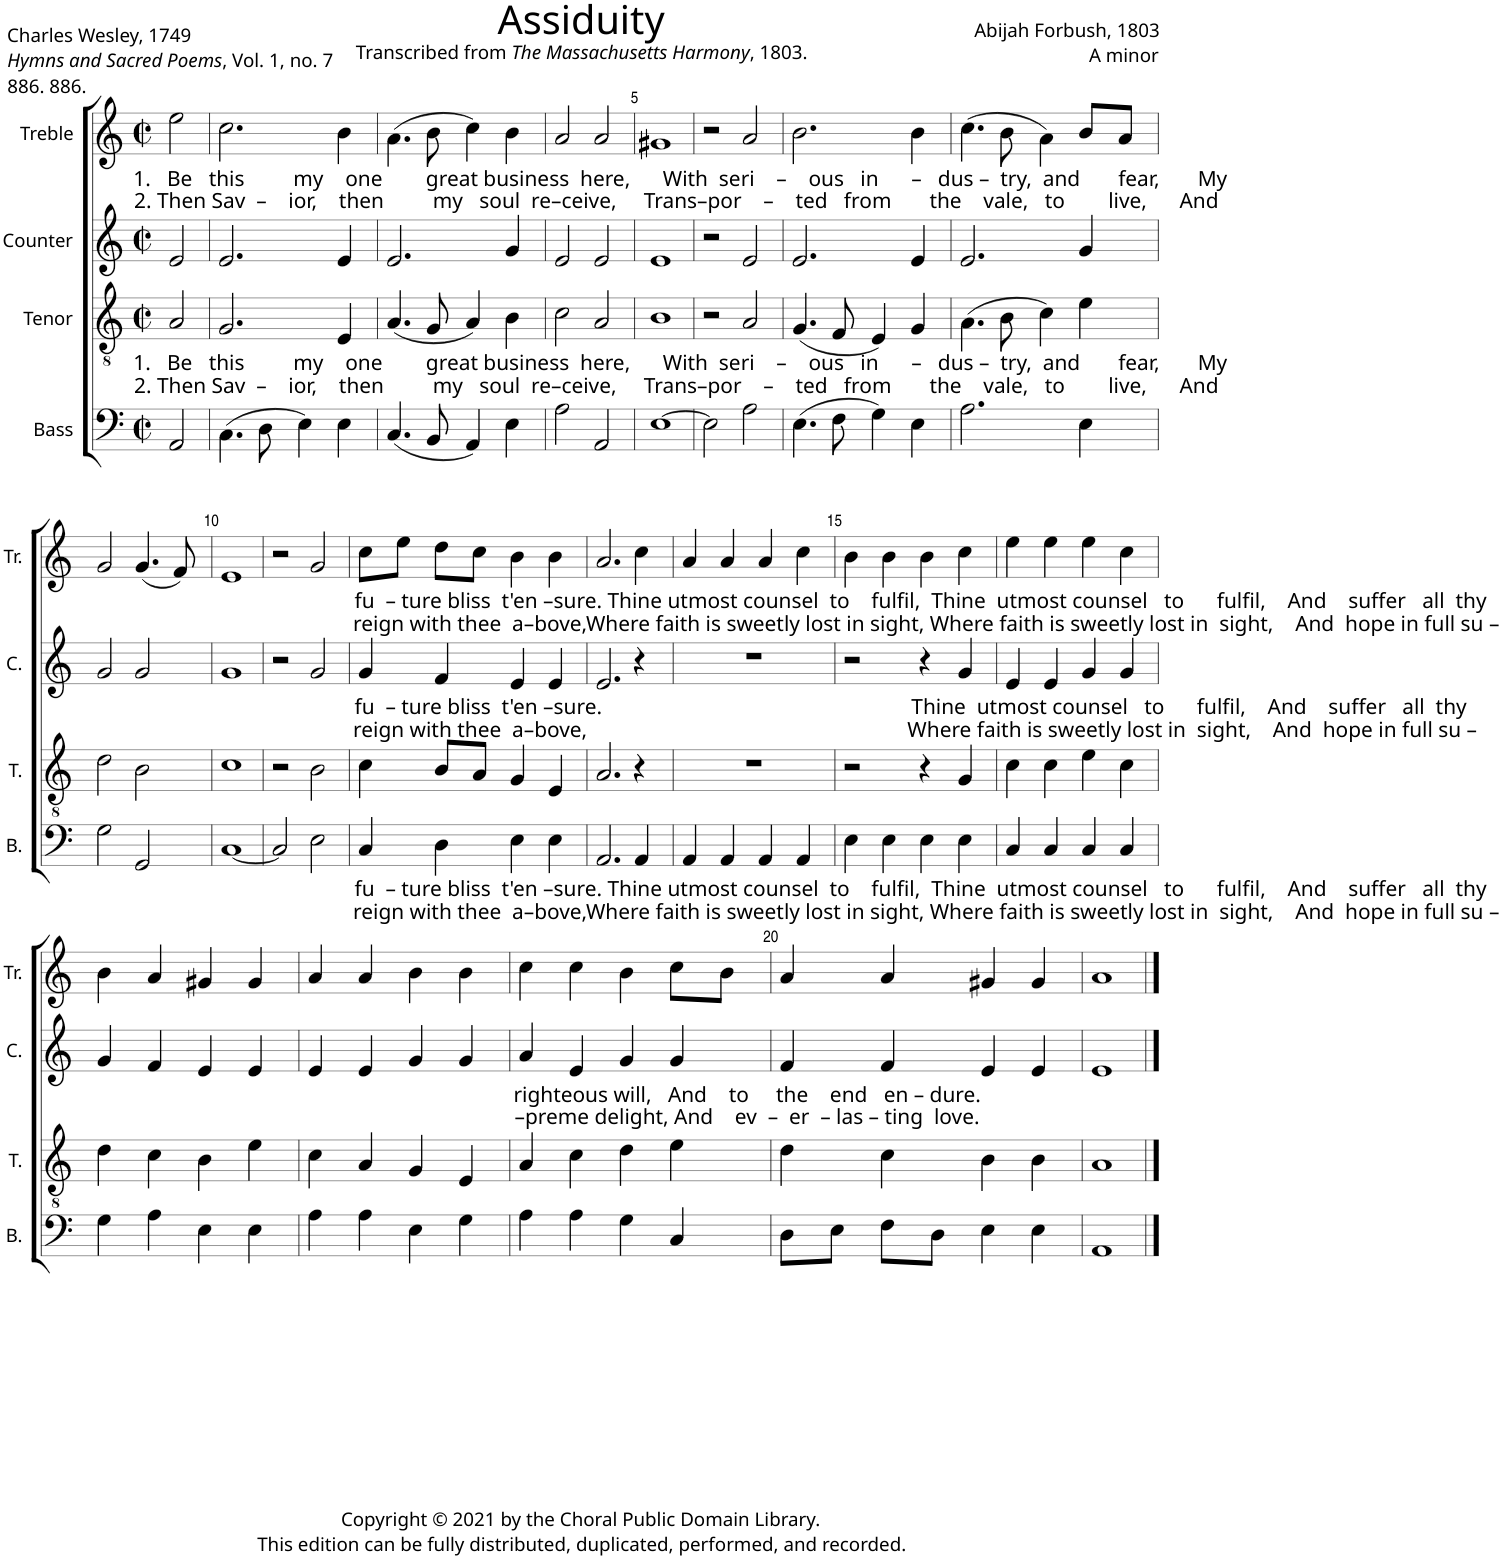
**kern	**kern	**kern	**kern
*part4	*part3	*part2	*part1
*staff4	*staff3	*staff2	*staff1
*I"Bass	*I"Tenor	*I"Counter	*I"Treble
*I'B.	*I'T.	*I'C.	*I'Tr.
*clefF4	*clefGv2	*clefG2	*clefG2
*k[]	*k[]	*k[]	*k[]
*M2/2	*M2/2	*M2/2	*M2/2
*met(c|)	*met(c|)	*met(c|)	*met(c|)
=1	=1	=1	=1
!	!	!	!LO:TX:b:t=1.   Be   this         my    one        great business  here,      With  seri    –    ous   in      –   dus –  try,  and       fear,       My
!	!	!	!LO:TX:b:t=2. Then Sav  –    ior,    then         my   soul  re–ceive,     Trans–por    –    ted   from       the    vale,   to        live,      And
!	!LO:TX:b:t=1.   Be   this         my    one        great business  here,      With  seri    –    ous   in      –   dus –  try,  and       fear,       My	!	!
!	!LO:TX:b:t=2. Then Sav  –    ior,    then         my   soul  re–ceive,     Trans–por    –    ted   from       the    vale,   to        live,      And	!	!
2AA/	2A/	2e/	2ee\
=2	=2	=2	=2
(4.C\	2.G/	2.e/	2.cc\
8D\	.	.	.
4E\)	.	.	.
4E\	4E/	4e/	4b\
=3	=3	=3	=3
(4.C/	(4.A/	2.e/	(4.a\
8BB/	8G/	.	8b\
4AA/)	4A/)	.	4cc\)
4E\	4B\	4g/	4b\
=4	=4	=4	=4
2A\	2c\	2e/	2a/
2AA/	2A/	2e/	2a/
=5	=5	=5	=5
[1E	1B	1e	1g#X
=6	=6	=6	=6
2E\]	2r	2r	2r
2A\	2A/	2e/	2a/
=7	=7	=7	=7
(4.E\	(4.G/	2.e/	2.b\
8F\	8F/	.	.
4G\)	4E/)	.	.
4E\	4G/	4e/	4b\
=8	=8	=8	=8
2.A\	(4.A\	2.e/	(4.cc\
.	8B\	.	8b\
.	4c\)	.	4a\)
4E\	4e\	4g/	8b/L
.	.	.	8a/J
!!LO:LB:g=z
=9	=9	=9	=9
2G\	2d\	2g/	2g/
2GG/	2B\	2g/	(4.g/
.	.	.	8f/)
=10	=10	=10	=10
[1C	1c	1g	1e
=11	=11	=11	=11
2C/]	2r	2r	2r
2E\	2B\	2g/	2g/
=12	=12	=12	=12
!	!	!	!LO:TX:b:t=fu  – ture bliss  t'en –sure. Thine utmost counsel  to    fulfil,  Thine  utmost counsel   to      fulfil,    And    suffer   all  thy
!	!	!	!LO:TX:b:t=reign with thee  a–bove,Where faith is sweetly lost in sight, Where faith is sweetly lost in  sight,    And  hope in full su –
!	!	!LO:TX:b:t=fu  – ture bliss  t'en –sure.                                                         Thine  utmost counsel   to      fulfil,    And    suffer   all  thy	!
!	!	!LO:TX:b:t=reign with thee  a–bove,                                                           Where faith is sweetly lost in  sight,    And  hope in full su –	!
!LO:TX:b:t=fu  – ture bliss  t'en –sure. Thine utmost counsel  to    fulfil,  Thine  utmost counsel   to      fulfil,    And    suffer   all  thy	!	!	!
!LO:TX:b:t=reign with thee  a–bove,Where faith is sweetly lost in sight, Where faith is sweetly lost in  sight,    And  hope in full su –	!	!	!
4C/	4c\	4g/	8cc\L
.	.	.	8ee\J
4D\	8B/L	4f/	8dd\L
.	8A/J	.	8cc\J
4E\	4G/	4e/	4b\
4E\	4E/	4e/	4b\
=13	=13	=13	=13
2.AA/	2.A/	2.e/	2.a/
4AA/	4r	4r	4cc\
=14	=14	=14	=14
4AA/	1r	1r	4a/
4AA/	.	.	4a/
4AA/	.	.	4a/
4AA/	.	.	4cc\
=15	=15	=15	=15
4E\	2r	2r	4b\
4E\	.	.	4b\
4E\	4r	4r	4b\
4E\	4G/	4g/	4cc\
=16	=16	=16	=16
4C/	4c\	4e/	4ee\
4C/	4c\	4e/	4ee\
4C/	4e\	4g/	4ee\
4C/	4c\	4g/	4cc\
!!LO:LB:g=z
=17	=17	=17	=17
4G\	4d\	4g/	4b\
4A\	4c\	4f/	4a/
4E\	4B\	4e/	4g#X/
4E\	4e\	4e/	4g#/
=18	=18	=18	=18
4A\	4c\	4e/	4a/
4A\	4A/	4e/	4a/
4E\	4G/	4g/	4b\
4G\	4E/	4g/	4b\
=19	=19	=19	=19
!	!	!LO:TX:b:t=righteous will,   And    to     the    end   en – dure.	!
!	!	!LO:TX:b:t=–preme delight, And    ev  –  er  – las – ting  love.	!
4A\	4A/	4a/	4cc\
4A\	4c\	4e/	4cc\
4G\	4d\	4g/	4b\
4C/	4e\	4g/	8cc\L
.	.	.	8b\J
=20	=20	=20	=20
8D\L	4d\	4f/	4a/
8E\J	.	.	.
8F\L	4c\	4f/	4a/
8D\J	.	.	.
4E\	4B\	4e/	4g#X/
4E\	4B\	4e/	4g#/
=21	=21	=21	=21
1AA	1A	1e	1a
==	==	==	==
*-	*-	*-	*-
